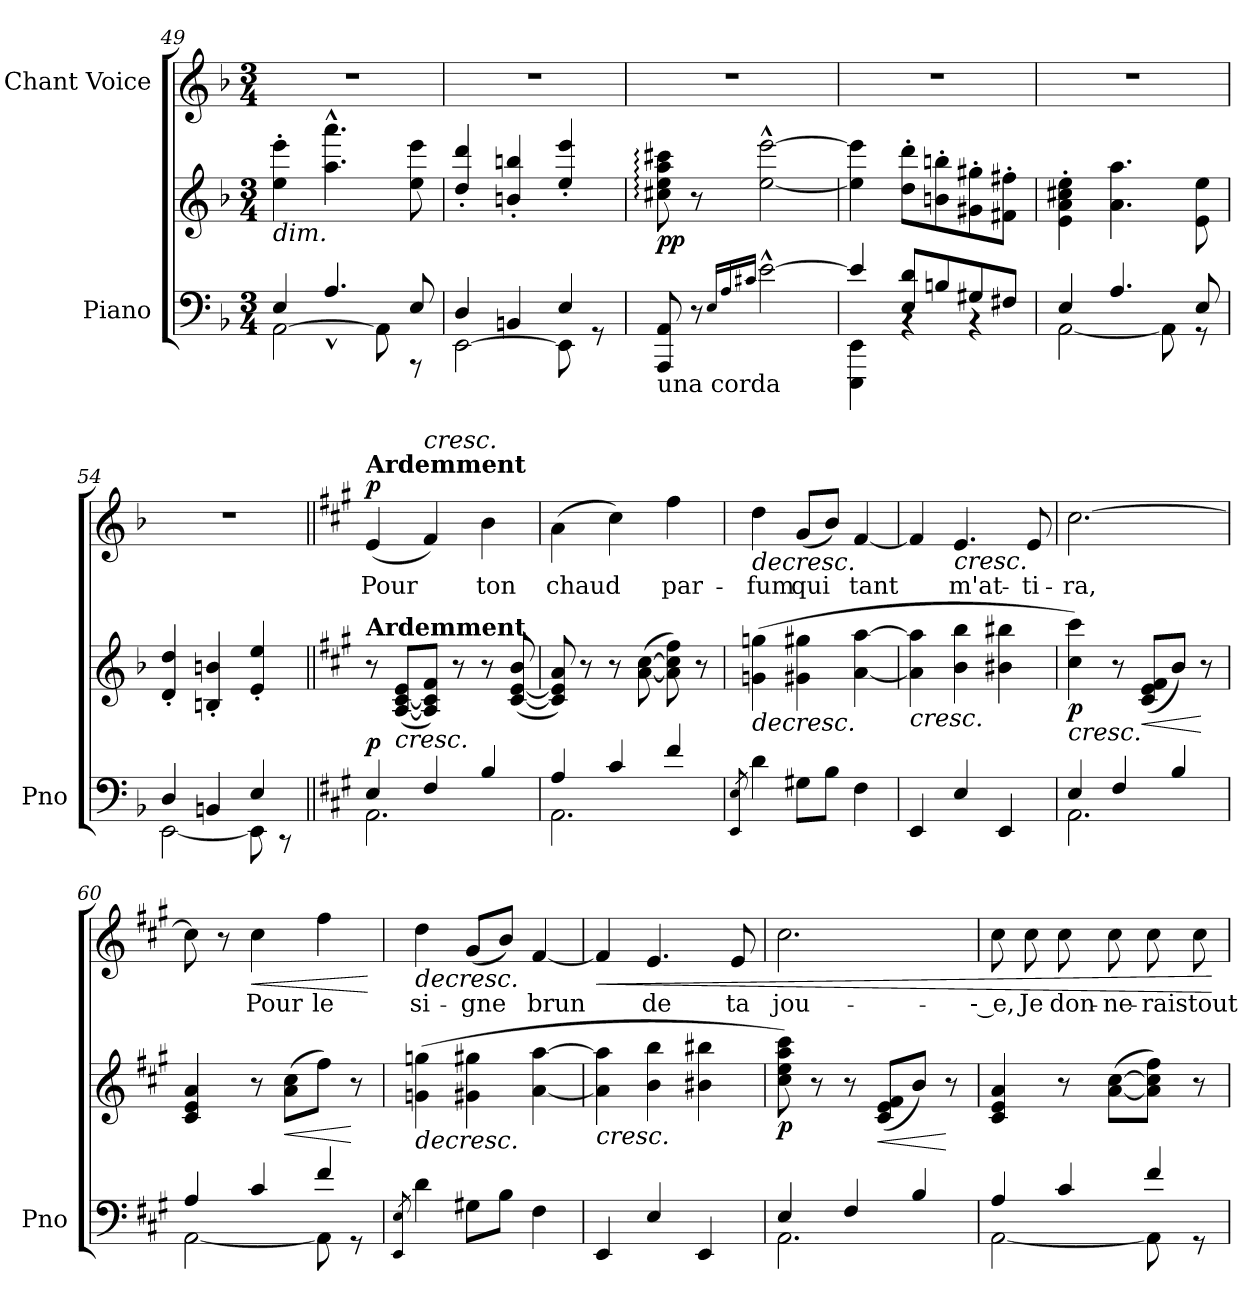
**kern	**kern	**dynam	**kern	**text	**dynam
*part2	*part2	*part2	*part1	*part1	*part1
*staff3	*staff2	*staff2/3	*staff1	*staff1	*staff1
*I"Piano	*	*	*I"Chant Voice	*	*
*I'Pno	*	*	*	*	*
*clefF4	*clefG2	*	*clefG2	*	*
*k[b-]	*k[b-]	*	*k[b-]	*	*
*M3/4	*M3/4	*	*M3/4	*	*
=49	=49	=49	=49	=49	=49
*^	*	*	*	*	*
!	!	!LO:TX:b:i:t=dim.	!	!	!	!
[2AA:\	4E/	4ee\' 4eee\'	.	2.r	.	.
.	4.A^^/	4.aa\^^ 4.aaa\^^	.	.	.	.
8AA\]	.	.	.	.	.	.
8rAAA	8E/	8ee\ 8eee\	.	.	.	.
=50	=50	=50	=50	=50	=50	=50
[2EE\	4D/	4dd/' 4ddd/'	.	2.r	.	.
.	4BBn/	4bn/' 4bbn/'	.	.	.	.
8EE\]	4E/	4ee/' 4eee/'	.	.	.	.
8rGG	.	.	.	.	.	.
*v	*v	*	*	*	*	*
=51	=51	=51	=51	=51	=51
!LO:TX:b:t=una corda	!	!	!	!	!
!	!	!LO:DY:b	!	!	!
8AAA/ 8AA/	8cc#X\: 8ee\: 8aa\: 8ccc#X\:	pp	2.r	.	.
8r	8r	.	.	.	.
16qE/LL	.	.	.	.	.
16qA/	.	.	.	.	.
16qc#X/JJ	.	.	.	.	.
[2e^^\	[2ee\^^ [2eee\^^	.	.	.	.
!!LO:PB:g=z
=52	=52	=52	=52	=52	=52
*^	*	*	*	*	*
4e/]	4EEE\ 4EE\	4ee\] 4eee\]	.	2.r	.	.
8E/ 8d/L	4rBB	8dd\' 8ddd\'L	.	.	.	.
8Bn/	.	8bn\' 8bbn\'	.	.	.	.
8G#X/	4rBB	8g#X\' 8gg#X\'	.	.	.	.
8F#X/J	.	8f#X\' 8ff#X\'J	.	.	.	.
=53	=53	=53	=53	=53	=53	=53
4E/	[2AA\	4e\' 4a\' 4cc#X\' 4ee\'	.	2.r	.	.
4.A/	.	4.a\ 4.aa\	.	.	.	.
.	8AA\]	.	.	.	.	.
8E/	8r	8e\ 8ee\	.	.	.	.
=54	=54	=54	=54	=54	=54	=54
4D/	[2EE\	4d/' 4dd/'	.	2.r	.	.
4BBn/	.	4Bn/' 4bn/'	.	.	.	.
4E/	8EE\]	4e/' 4ee/'	.	.	.	.
.	8r	.	.	.	.	.
=55||	=55||	=55||	=55||	=55||	=55||	=55||
*k[f#c#g#]	*	*k[f#c#g#]	*	*k[f#c#g#]	*	*
!	!	!	!	!LO:TX:a:B:t=Ardemment	!	!
!	!	!LO:TX:a:B:t=Ardemment	!	!	!	!
!	!	!	!LO:DY:a=2	!	!LO:LY:b	!LO:DY:a
4E/	2.AA\	8r	p	(<4e/	Pour	p
!	!	!	!LO:HP:b	!	!	!
.	.	(>[8A/ [8c#/ 8e/L	<	.	.	.
!	!	!	!	!LO:TX:a:i:t=cresc.	!	!
4F#/	.	8A/] 8c#/] 8f#/J)	.	4f#/)	.	.
.	.	8r	.	.	.	.
!	!	!	!	!	!LO:LY:b	!
4B/	.	8r	.	4b\	ton	.
.	.	(>[8c#/ [8e/ 8b/	.	.	.	.
!!LO:LB:g=z
=56	=56	=56	=56	=56	=56	=56
!	!	!	!	!	!LO:LY:b	!
4A/	2.AA\	8c#/] 8e/] 8a/)	.	(>4a\	chaud	.
.	.	8r	.	.	.	.
4c#/	.	8r	.	4cc#\)	.	.
.	.	(>[8a\ [8cc#\	.	.	.	.
!	!	!	!	!	!LO:LY:b	!
4f#/	.	8a\] 8cc#\] 8ff#\)	.	4ff#\	par-	.
.	.	8r	.	.	.	.
*v	*v	*	*	*	*	*
=57	=57	=57	=57	=57	=57
8qEE/ 8qE/	.	.	.	.	.
!	!	!LO:HP:b	!	!LO:LY:b	!LO:HP:b
4d\	(>4gn\ 4ggn\	>	4dd\	-fum	>
!	!	!	!	!LO:LY:b	!
8G#X\L	4g#X\ 4gg#X\	.	(<8g#/L	qui	.
8B\J	.	.	8b/J)	.	.
!	!	!	!	!LO:LY:b	!
4F#\	[4a\ [4aa\	.	[4f#/	tant	.
.	.	[	.	.	.
=58	=58	=58	=58	=58	=58
!	!	!LO:HP:b	!	!	!
4EE/	4a\] 4aa\]	<	4f#/]	.	.
!	!	!	!	!LO:LY:b	!LO:HP:b
4E/	4b\ 4bb\	.	4.e/	m'at-	<
4EE/	4b#X\ 4bb#X\	.	.	.	.
!	!	!	!	!LO:LY:b	!
.	.	.	8e/	-ti-	.
.	.	]	.	.	]
=59	=59	=59	=59	=59	=59
*^	*	*	*	*	*
!	!	!	!LO:HP:b	!	!LO:LY:b	!
!	!	!	!LO:DY:n=1:b	!	!	!
2.AA\	4E/	4cc#\ 4ccc#\)	< p	[2.cc#\	-ra,	.
.	4F#/	8r	.	.	.	.
!	!	!	!LO:HP:b	!	!	!
.	.	(<8c#/ 8e/ 8f#/L	<	.	.	.
.	4B/	8b/J)	.	.	.	.
.	.	8r	[	.	.	.
!!LO:LB:g=z
=60	=60	=60	=60	=60	=60	=60
4A/	[2AA\	4c#/ 4e/ 4a/	.	8cc#\]	.	.
.	.	.	.	8r	.	.
!	!	!	!	!	!LO:LY:b	!LO:HP:b
4c#/	.	8r	.	4cc#\	Pour	<
!	!	!	!LO:HP:b	!	!	!
.	.	(>8a\ 8cc#\L	<	.	.	.
!	!	!	!	!	!LO:LY:b	!
4f#/	8AA\]	8ff#\J)	.	4ff#\	le	.
.	8r	8r	[ [	.	.	.
*v	*v	*	*	*	*	*
.	.	.	.	.	[
=61	=61	=61	=61	=61	=61
8qEE/ 8qE/	.	.	.	.	.
!	!	!LO:HP:b	!	!LO:LY:b	!LO:HP:b
4d\	(>4gn\ 4ggn\	>	4dd\	si-	>
!	!	!	!	!LO:LY:b	!
8G#X\L	4g#X\ 4gg#X\	.	(<8g#/L	-gne	.
8B\J	.	.	8b/J)	.	.
!	!	!	!	!LO:LY:b	!
4F#\	[4a\ [4aa\	.	[4f#/	brun	.
.	.	[	.	.	[
=62	=62	=62	=62	=62	=62
!	!	!LO:HP:b	!	!	!LO:HP:b
4EE/	4a\] 4aa\]	<	4f#/]	.	<
!	!	!	!	!LO:LY:b	!
4E/	4b\ 4bb\	.	4.e/	de	.
4EE/	4b#X\ 4bb#X\	.	.	.	.
!	!	!	!	!LO:LY:b	!
.	.	.	8e/	ta	.
.	.	]	.	.	]
=63	=63	=63	=63	=63	=63
*^	*	*	*	*	*
!	!	!	!LO:DY:b	!	!LO:LY:b	!
4E/	2.AA\	8cc#\ 8ee\ 8aa\ 8ccc#\)	p	2.cc#\	jou-	.
.	.	8r	.	.	.	.
4F#/	.	8r	.	.	.	.
!	!	!	!LO:HP:b	!	!	!
.	.	(<8c#/ 8e/ 8f#/L	<	.	.	.
4B/	.	8b/J)	.	.	.	.
.	.	8r	[	.	.	.
!!LO:LB:g=z
=64	=64	=64	=64	=64	=64	=64
!	!	!	!	!	!LO:LY:b	!
4A/	[2AA\	4c#/ 4e/ 4a/	.	8cc#\	-- e,	.
!	!	!	!	!	!LO:LY:b	!
.	.	.	.	8cc#\	Je	.
!	!	!	!	!	!LO:LY:b	!
4c#/	.	8r	.	8cc#\	don-	.
!	!	!	!	!	!LO:LY:b	!
.	.	(>[8a\ [8cc#\L	.	8cc#\	-ne-	.
!	!	!	!	!	!LO:LY:b	!
4f#/	8AA\]	8a\] 8cc#\] 8ff#\J)	[	8cc#\	-rais	.
!	!	!	!	!	!LO:LY:b	!
.	8r	8r	.	8cc#\	tout	.
*v	*v	*	*	*	*	*
.	.	.	.	.	[
=	=	=	=	=	=
*-	*-	*-	*-	*-	*-
